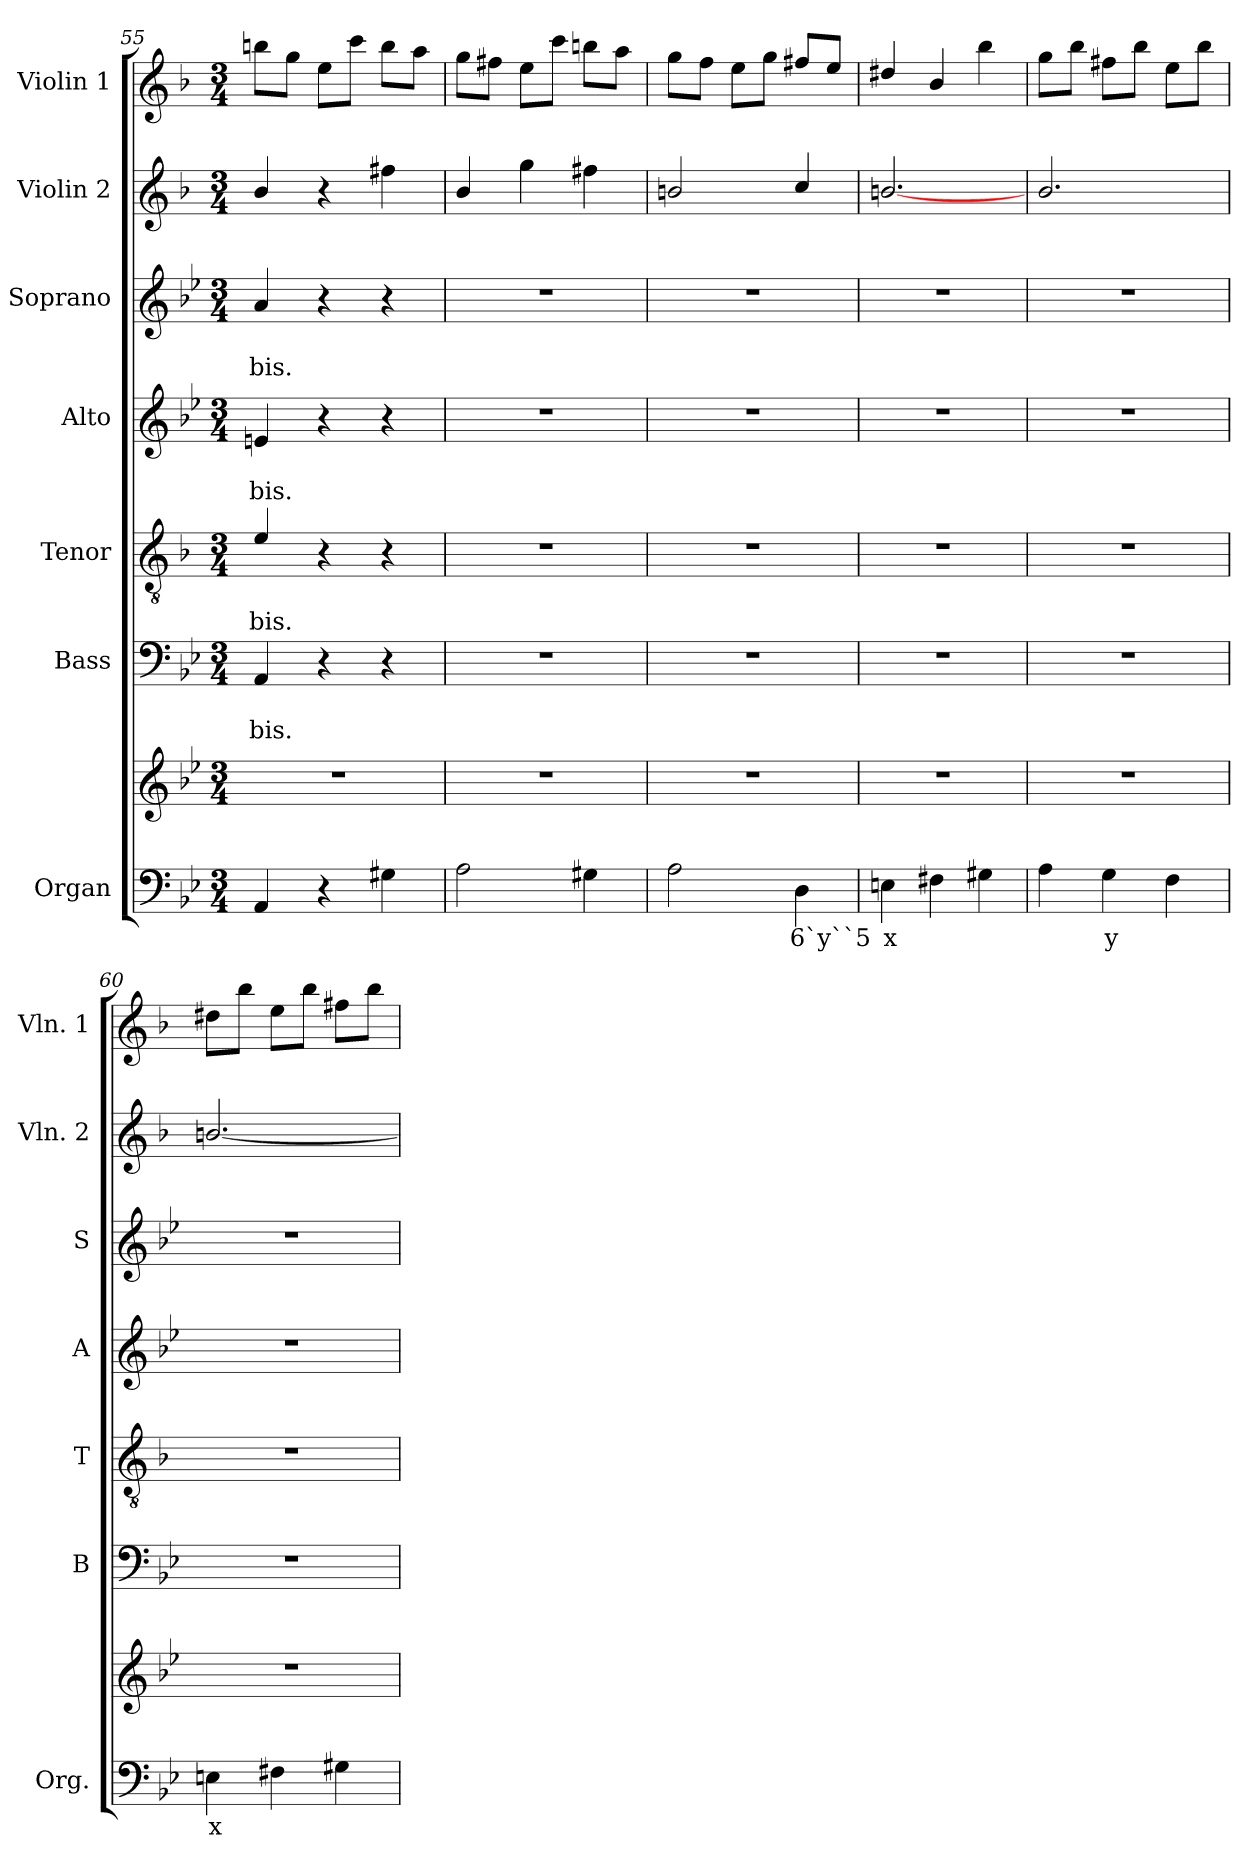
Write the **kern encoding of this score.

**kern	**text	**kern	**kern	**text	**text	**kern	**text	**text	**kern	**text	**text	**kern	**text	**text	**kern	**kern
*part7	*part7	*part7	*part6	*part6	*part6	*part5	*part5	*part5	*part4	*part4	*part4	*part3	*part3	*part3	*part2	*part1
*staff8	*staff8	*staff7	*staff6	*staff6	*staff6	*staff5	*staff5	*staff5	*staff4	*staff4	*staff4	*staff3	*staff3	*staff3	*staff2	*staff1
*I"Organ	*	*	*I"Bass	*	*	*I"Tenor	*	*	*I"Alto	*	*	*I"Soprano	*	*	*I"Violin 2	*I"Violin 1
*I'Org.	*	*	*I'B	*	*	*I'T	*	*	*I'A	*	*	*I'S	*	*	*I'Vln. 2	*I'Vln. 1
*clefF4	*	*clefG2	*clefF4	*	*	*clefGv2	*	*	*clefG2	*	*	*clefG2	*	*	*clefG2	*clefG2
*	*	*	*	*	*	*ITrd4c7	*	*	*	*	*	*	*	*	*ITrd4c7	*ITrd4c7
*k[b-e-]	*	*k[b-e-]	*k[b-e-]	*	*	*k[b-e-]	*	*	*k[b-e-]	*	*	*k[b-e-]	*	*	*k[b-e-]	*k[b-e-]
*B-:	*	*B-:	*B-:	*	*	*B-:	*	*	*B-:	*	*	*B-:	*	*	*B-:	*B-:
*M3/4	*	*M3/4	*M3/4	*	*	*M3/4	*	*	*M3/4	*	*	*M3/4	*	*	*M3/4	*M3/4
=55	=55	=55	=55	=55	=55	=55	=55	=55	=55	=55	=55	=55	=55	=55	=55	=55
!	!	!	!	!	!LO:LY:b	!	!	!	!	!	!	!	!	!	!	!
!	!	!	!	!	!	!	!	!LO:LY:b	!	!	!	!	!	!	!	!
!	!	!	!	!	!	!	!	!	!	!	!LO:LY:b	!	!	!	!	!
!	!	!	!	!	!	!	!	!	!	!	!	!	!	!LO:LY:b	!	!
4AA/	.	2.r	4AA/	.	-bis.	4A/	.	-bis.	4en/	.	-bis.	4a/	.	-bis.	4e-/	8een\L
.	.	.	.	.	.	.	.	.	.	.	.	.	.	.	.	8cc\J
4r	.	.	4r	.	.	4r	.	.	4r	.	.	4r	.	.	4r	8a\L
.	.	.	.	.	.	.	.	.	.	.	.	.	.	.	.	8ff\J
4G#X\	.	.	4r	.	.	4r	.	.	4r	.	.	4r	.	.	4bn\	8ee\L
.	.	.	.	.	.	.	.	.	.	.	.	.	.	.	.	8dd\J
=56	=56	=56	=56	=56	=56	=56	=56	=56	=56	=56	=56	=56	=56	=56	=56	=56
2A\	.	2.r	2.r	.	.	2.r	.	.	2.r	.	.	2.r	.	.	4e-/	8cc\L
.	.	.	.	.	.	.	.	.	.	.	.	.	.	.	.	8bn\J
.	.	.	.	.	.	.	.	.	.	.	.	.	.	.	4cc\	8a\L
.	.	.	.	.	.	.	.	.	.	.	.	.	.	.	.	8ff\J
4G#X\	.	.	.	.	.	.	.	.	.	.	.	.	.	.	4bn\	8een\L
.	.	.	.	.	.	.	.	.	.	.	.	.	.	.	.	8dd\J
!!LO:PB:g=z
=57	=57	=57	=57	=57	=57	=57	=57	=57	=57	=57	=57	=57	=57	=57	=57	=57
2A\	.	2.r	2.r	.	.	2.r	.	.	2.r	.	.	2.r	.	.	2en/	8cc\L
.	.	.	.	.	.	.	.	.	.	.	.	.	.	.	.	8b-\J
.	.	.	.	.	.	.	.	.	.	.	.	.	.	.	.	8a\L
.	.	.	.	.	.	.	.	.	.	.	.	.	.	.	.	8cc\J
!	!LO:LY:b	!	!	!	!	!	!	!	!	!	!	!	!	!	!	!
4D\	6`y``5	.	.	.	.	.	.	.	.	.	.	.	.	.	4f/	8bn/L
.	.	.	.	.	.	.	.	.	.	.	.	.	.	.	.	8a/J
=58	=58	=58	=58	=58	=58	=58	=58	=58	=58	=58	=58	=58	=58	=58	=58	=58
!	!LO:LY:b	!	!	!	!	!	!	!	!	!	!	!	!	!	!	!
4En\	x	2.r	2.r	.	.	2.r	.	.	2.r	.	.	2.r	.	.	[2.en/	4g#X/
4F#X\	.	.	.	.	.	.	.	.	.	.	.	.	.	.	.	4e-/
4G#X\	.	.	.	.	.	.	.	.	.	.	.	.	.	.	.	4ee-\
=59	=59	=59	=59	=59	=59	=59	=59	=59	=59	=59	=59	=59	=59	=59	=59	=59
4A\	.	2.r	2.r	.	.	2.r	.	.	2.r	.	.	2.r	.	.	2.e-/	8cc\L
.	.	.	.	.	.	.	.	.	.	.	.	.	.	.	.	8ee-\J
!	!LO:LY:b	!	!	!	!	!	!	!	!	!	!	!	!	!	!	!
4G\	y	.	.	.	.	.	.	.	.	.	.	.	.	.	.	8bn\L
.	.	.	.	.	.	.	.	.	.	.	.	.	.	.	.	8ee-\J
4F\	.	.	.	.	.	.	.	.	.	.	.	.	.	.	.	8a\L
.	.	.	.	.	.	.	.	.	.	.	.	.	.	.	.	8ee-\J
=60	=60	=60	=60	=60	=60	=60	=60	=60	=60	=60	=60	=60	=60	=60	=60	=60
!	!LO:LY:b	!	!	!	!	!	!	!	!	!	!	!	!	!	!	!
4En\	x	2.r	2.r	.	.	2.r	.	.	2.r	.	.	2.r	.	.	[2.en/	8g#X\L
.	.	.	.	.	.	.	.	.	.	.	.	.	.	.	.	8ee-\J
4F#X\	.	.	.	.	.	.	.	.	.	.	.	.	.	.	.	8a\L
.	.	.	.	.	.	.	.	.	.	.	.	.	.	.	.	8ee-\J
4G#X\	.	.	.	.	.	.	.	.	.	.	.	.	.	.	.	8bn\L
.	.	.	.	.	.	.	.	.	.	.	.	.	.	.	.	8ee-\J
=	=	=	=	=	=	=	=	=	=	=	=	=	=	=	=	=
*-	*-	*-	*-	*-	*-	*-	*-	*-	*-	*-	*-	*-	*-	*-	*-	*-
